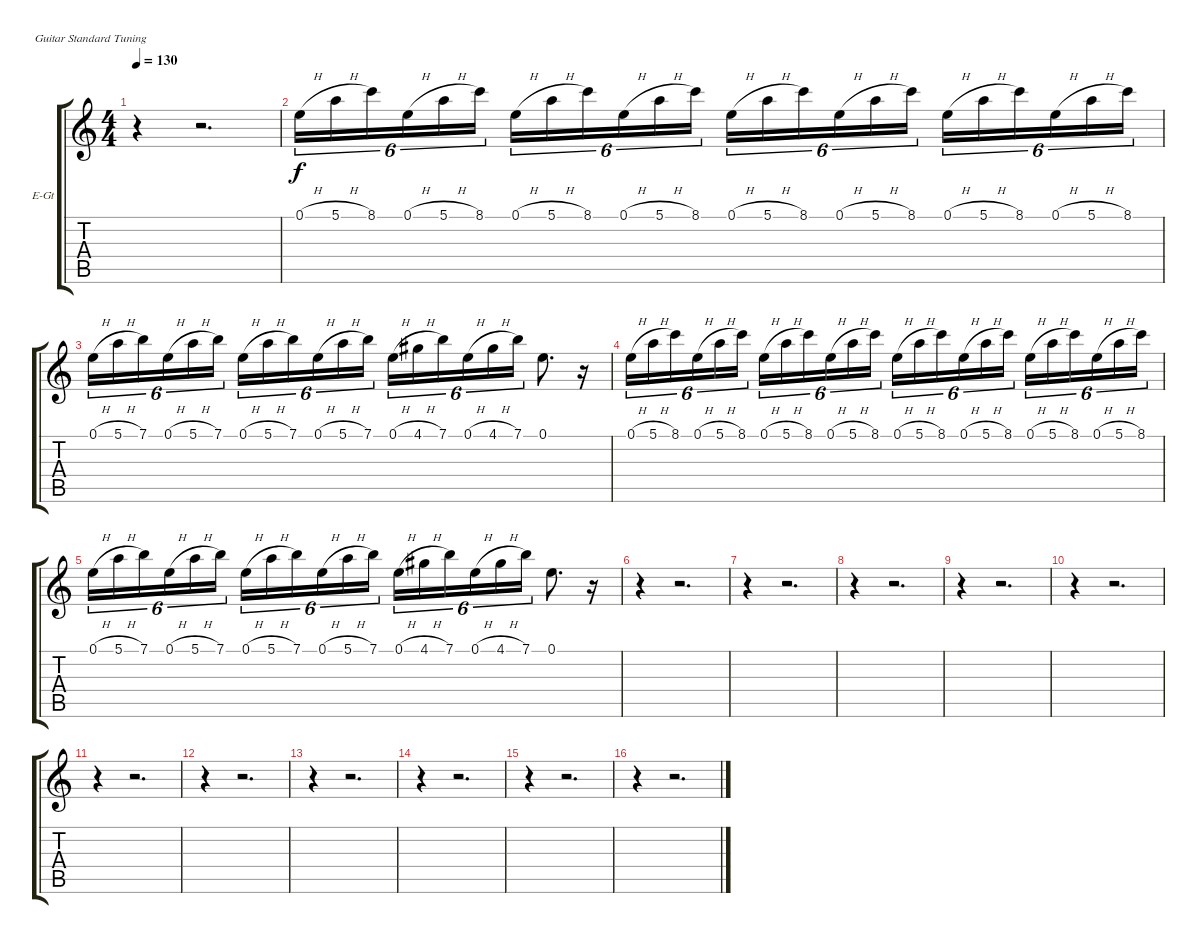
\bracketExtendMode groupsimilarinstruments
\firstSystemTrackNameOrientation horizontal
\otherSystemsTrackNameOrientation horizontal
\track ("Harmony" "E-Gt") {instrument distortionguitar}
\staff {score tabs}
\tuning (E4 B3 G3 D3 A2 E2)
\ts (4 4)
\tempo 130
\clef g2
\ks c
r.4{dy f} r.2{d} |
0.1{h}.16{tu (6 4)} 5.1{h}.16{tu (6 4)} 8.1.16{tu (6 4)} 0.1{h}.16{tu (6 4)} 5.1{h}.16{tu (6 4)} 8.1.16{tu (6 4)} 0.1{h}.16{tu (6 4)} 5.1{h}.16{tu (6 4)} 8.1.16{tu (6 4)} 0.1{h}.16{tu (6 4)} 5.1{h}.16{tu (6 4)} 8.1.16{tu (6 4)} 0.1{h}.16{tu (6 4)} 5.1{h}.16{tu (6 4)} 8.1.16{tu (6 4)} 0.1{h}.16{tu (6 4)} 5.1{h}.16{tu (6 4)} 8.1.16{tu (6 4)} 0.1{h}.16{tu (6 4)} 5.1{h}.16{tu (6 4)} 8.1.16{tu (6 4)} 0.1{h}.16{tu (6 4)} 5.1{h}.16{tu (6 4)} 8.1.16{tu (6 4)} |
0.1{h}.16{tu (6 4)} 5.1{h}.16{tu (6 4)} 7.1.16{tu (6 4)} 0.1{h}.16{tu (6 4)} 5.1{h}.16{tu (6 4)} 7.1.16{tu (6 4)} 0.1{h}.16{tu (6 4)} 5.1{h}.16{tu (6 4)} 7.1.16{tu (6 4)} 0.1{h}.16{tu (6 4)} 5.1{h}.16{tu (6 4)} 7.1.16{tu (6 4)} 0.1{h}.16{tu (6 4)} 4.1{h}.16{tu (6 4)} 7.1.16{tu (6 4)} 0.1{h}.16{tu (6 4)} 4.1{h}.16{tu (6 4)} 7.1.16{tu (6 4)} 0.1.8{d} r.16 |
0.1{h}.16{tu (6 4)} 5.1{h}.16{tu (6 4)} 8.1.16{tu (6 4)} 0.1{h}.16{tu (6 4)} 5.1{h}.16{tu (6 4)} 8.1.16{tu (6 4)} 0.1{h}.16{tu (6 4)} 5.1{h}.16{tu (6 4)} 8.1.16{tu (6 4)} 0.1{h}.16{tu (6 4)} 5.1{h}.16{tu (6 4)} 8.1.16{tu (6 4)} 0.1{h}.16{tu (6 4)} 5.1{h}.16{tu (6 4)} 8.1.16{tu (6 4)} 0.1{h}.16{tu (6 4)} 5.1{h}.16{tu (6 4)} 8.1.16{tu (6 4)} 0.1{h}.16{tu (6 4)} 5.1{h}.16{tu (6 4)} 8.1.16{tu (6 4)} 0.1{h}.16{tu (6 4)} 5.1{h}.16{tu (6 4)} 8.1.16{tu (6 4)} |
0.1{h}.16{tu (6 4)} 5.1{h}.16{tu (6 4)} 7.1.16{tu (6 4)} 0.1{h}.16{tu (6 4)} 5.1{h}.16{tu (6 4)} 7.1.16{tu (6 4)} 0.1{h}.16{tu (6 4)} 5.1{h}.16{tu (6 4)} 7.1.16{tu (6 4)} 0.1{h}.16{tu (6 4)} 5.1{h}.16{tu (6 4)} 7.1.16{tu (6 4)} 0.1{h}.16{tu (6 4)} 4.1{h}.16{tu (6 4)} 7.1.16{tu (6 4)} 0.1{h}.16{tu (6 4)} 4.1{h}.16{tu (6 4)} 7.1.16{tu (6 4)} 0.1.8{d} r.16 |
r.4 r.2{d} |
r.4 r.2{d} |
r.4 r.2{d} |
r.4 r.2{d} |
r.4 r.2{d} |
r.4 r.2{d} |
r.4 r.2{d} |
r.4 r.2{d} |
r.4 r.2{d} |
r.4 r.2{d} |
r.4 r.2{d}
